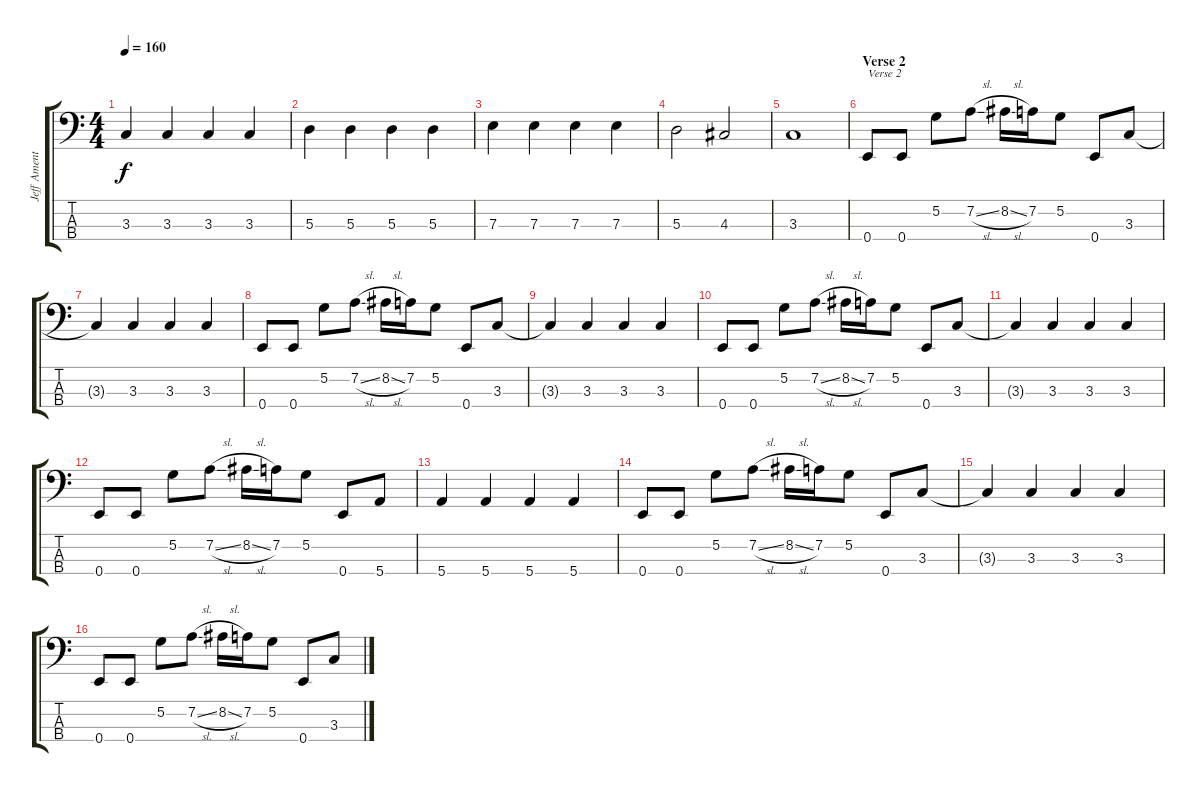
\track ("Jeff Ament" "Jeff Ament") {instrument fretlessbass}
\staff {score tabs}
\tuning (G2 D2 A1 E1) {hide}
\ts (4 4)
\tempo 160
\clef f4
\ks c
3.3.4{dy f} 3.3.4 3.3.4 3.3.4 |
5.3.4 5.3.4 5.3.4 5.3.4 |
7.3.4 7.3.4 7.3.4 7.3.4 |
5.3.2 4.3.2 |
3.3.1 |
\section ("" "Verse 2")
0.4.8{txt "Verse 2"} 0.4.8 5.2.8 7.2{sl}.8 8.2{sl}.16 7.2.16 5.2.8 0.4.8 3.3.8 |
3.3{t}.4 3.3.4 3.3.4 3.3.4 |
0.4.8 0.4.8 5.2.8 7.2{sl}.8 8.2{sl}.16 7.2.16 5.2.8 0.4.8 3.3.8 |
3.3{t}.4 3.3.4 3.3.4 3.3.4 |
0.4.8 0.4.8 5.2.8 7.2{sl}.8 8.2{sl}.16 7.2.16 5.2.8 0.4.8 3.3.8 |
3.3{t}.4 3.3.4 3.3.4 3.3.4 |
0.4.8 0.4.8 5.2.8 7.2{sl}.8 8.2{sl}.16 7.2.16 5.2.8 0.4.8 5.4.8 |
5.4.4 5.4.4 5.4.4 5.4.4 |
0.4.8 0.4.8 5.2.8 7.2{sl}.8 8.2{sl}.16 7.2.16 5.2.8 0.4.8 3.3.8 |
3.3{t}.4 3.3.4 3.3.4 3.3.4 |
0.4.8 0.4.8 5.2.8 7.2{sl}.8 8.2{sl}.16 7.2.16 5.2.8 0.4.8 3.3.8
